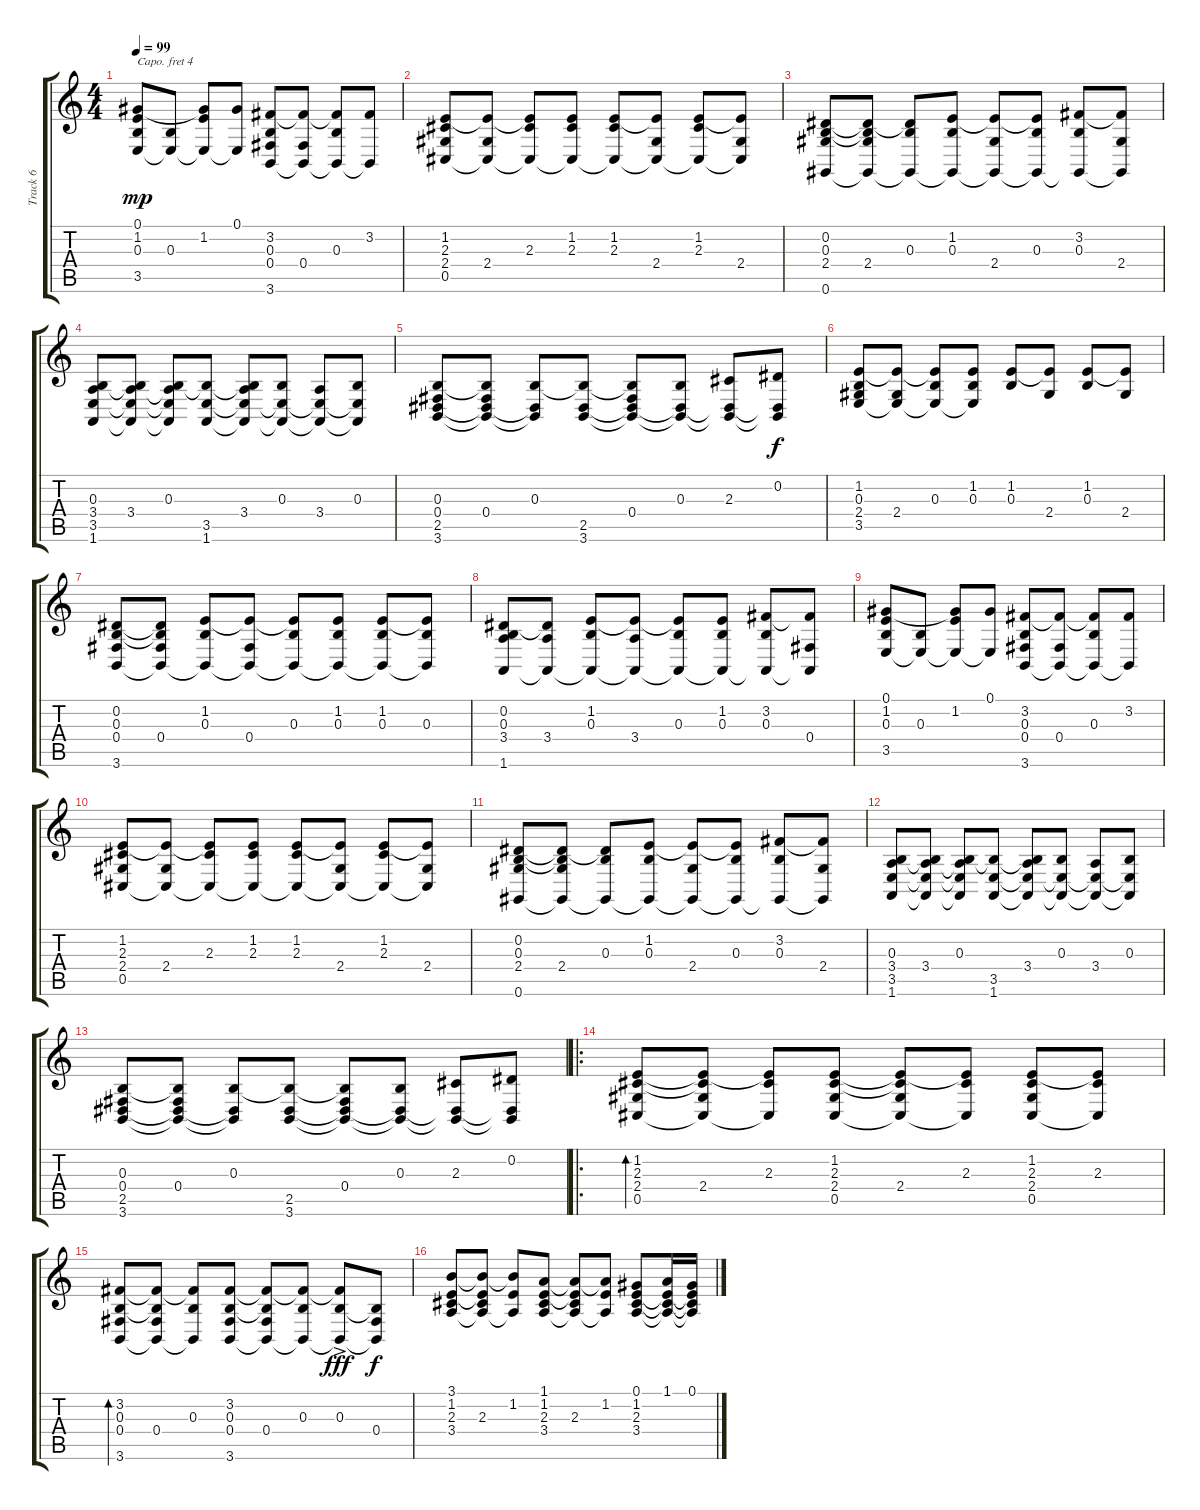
\track ("Track 6" "Track 6") {instrument brightacousticpiano}
\staff {score tabs}
\capo 4
\tuning (E4 B3 G3 D3 A2 E2) {hide}
\ts (4 4)
\tempo 99
\clef g2
\ks c
(0.1 1.2 0.3 3.5).8{dy mp} (0.3 3.5{t}).8 (0.1{t} 1.2 3.5{t}).8 (0.1 3.5{t}).8 (3.2 0.3 0.4 3.6).8 (3.2{t} 0.4 3.6{t}).8 (3.2{t} 0.3 3.6{t}).8 (3.2 3.6{t}).8 |
(1.2 2.3 2.4 0.5).8 (1.2{t} 2.4 0.5{t}).8 (1.2{t} 2.3 0.5{t}).8 (1.2 2.3 0.5{t}).8 (1.2 2.3 0.5{t}).8 (1.2{t} 2.4 0.5{t}).8 (1.2 2.3 0.5{t}).8 (1.2{t} 2.4 0.5{t}).8 |
(0.2 0.3 2.4 0.6).8 (0.2{t} 0.3{t} 2.4 0.6{t}).8 (0.2{t} 0.3 0.6{t}).8 (1.2 0.3 0.6{t}).8 (1.2{t} 2.4 0.6{t}).8 (1.2{t} 0.3 0.6{t}).8 (3.2 0.3 0.6{t}).8 (3.2{t} 2.4 0.6{t}).8 |
(0.3 3.4 3.5 1.6).8 (0.3{t} 3.4 3.5{t} 1.6{t}).8 (0.3 3.4{t} 3.5{t} 1.6{t}).8 (0.3{t} 3.5 1.6).8 (0.3{t} 3.4 3.5{t} 1.6{t}).8 (0.3 3.5{t} 1.6{t}).8 (3.4 3.5{t} 1.6{t}).8 (0.3 3.5{t} 1.6{t}).8 |
(0.3 0.4 2.5 3.6).8 (0.3{t} 0.4 2.5{t} 3.6{t}).8 (0.3 2.5{t} 3.6{t}).8 (0.3{t} 2.5 3.6).8 (0.3{t} 0.4 2.5{t} 3.6{t}).8 (0.3 2.5{t} 3.6{t}).8 (2.3 2.5{t} 3.6{t}).8 (0.2 2.5{t} 3.6{t}).8{dy f} |
(1.2 0.3 2.4 3.5).8 (1.2{t} 2.4 3.5{t}).8 (1.2{t} 0.3 3.5{t}).8 (1.2 0.3 3.5{t}).8 (1.2 0.3).8 (1.2{t} 2.4).8 (1.2 0.3).8 (1.2{t} 2.4).8 |
(0.2 0.3 0.4 3.6).8 (0.2{t} 0.3{t} 0.4 3.6{t}).8 (1.2 0.3 3.6{t}).8 (1.2{t} 0.4 3.6{t}).8 (1.2{t} 0.3 3.6{t}).8 (1.2 0.3 3.6{t}).8 (1.2 0.3 3.6{t}).8 (1.2{t} 0.3 3.6{t}).8 |
(0.2 0.3 3.4 1.6).8 (0.2{t} 3.4 1.6{t}).8 (1.2 0.3 1.6{t}).8 (1.2{t} 3.4 1.6{t}).8 (1.2{t} 0.3 1.6{t}).8 (1.2 0.3 1.6{t}).8 (3.2 0.3 1.6{t}).8 (3.2{t} 0.4 1.6{t}).8 |
(0.1 1.2 0.3 3.5).8 (0.3 3.5{t}).8 (0.1{t} 1.2 3.5{t}).8 (0.1 3.5{t}).8 (3.2 0.3 0.4 3.6).8 (3.2{t} 0.4 3.6{t}).8 (3.2{t} 0.3 3.6{t}).8 (3.2 3.6{t}).8 |
(1.2 2.3 2.4 0.5).8 (1.2{t} 2.4 0.5{t}).8 (1.2{t} 2.3 0.5{t}).8 (1.2 2.3 0.5{t}).8 (1.2 2.3 0.5{t}).8 (1.2{t} 2.4 0.5{t}).8 (1.2 2.3 0.5{t}).8 (1.2{t} 2.4 0.5{t}).8 |
(0.2 0.3 2.4 0.6).8 (0.2{t} 0.3{t} 2.4 0.6{t}).8 (0.2{t} 0.3 0.6{t}).8 (1.2 0.3 0.6{t}).8 (1.2{t} 2.4 0.6{t}).8 (1.2{t} 0.3 0.6{t}).8 (3.2 0.3 0.6{t}).8 (3.2{t} 2.4 0.6{t}).8 |
(0.3 3.4 3.5 1.6).8 (0.3{t} 3.4 3.5{t} 1.6{t}).8 (0.3 3.4{t} 3.5{t} 1.6{t}).8 (0.3{t} 3.5 1.6).8 (0.3{t} 3.4 3.5{t} 1.6{t}).8 (0.3 3.5{t} 1.6{t}).8 (3.4 3.5{t} 1.6{t}).8 (0.3 3.5{t} 1.6{t}).8 |
(0.3 0.4 2.5 3.6).8 (0.3{t} 0.4 2.5{t} 3.6{t}).8 (0.3 2.5{t} 3.6{t}).8 (0.3{t} 2.5 3.6).8 (0.3{t} 0.4 2.5{t} 3.6{t}).8 (0.3 2.5{t} 3.6{t}).8 (2.3 2.5{t} 3.6{t}).8 (0.2 2.5{t} 3.6{t}).8 |
\ro
(1.2 2.3 2.4 0.5).8{bd 480} (1.2{t} 2.3{t} 2.4 0.5{t}).8 (1.2{t} 2.3 0.5{t}).8 (1.2 2.3 2.4 0.5).8 (1.2{t} 2.3{t} 2.4 0.5{t}).8 (1.2{t} 2.3 0.5{t}).8 (1.2 2.3 2.4 0.5).8 (1.2{t} 2.3 0.5{t}).8 |
(3.2 0.3 0.4 3.6).8{bd 480} (3.2{t} 0.3{t} 0.4 3.6{t}).8 (3.2{t} 0.3 3.6{t}).8 (3.2 0.3 0.4 3.6).8 (3.2{t} 0.3{t} 0.4 3.6{t}).8 (3.2{t} 0.3 3.6{t}).8 (3.2{t} 0.3{ac} 3.6{t}).8{dy fff} (0.3{t} 0.4 3.6{t}).8{dy f} |
(3.1 1.2 2.3 3.4).8 (3.1{t} 1.2{t} 2.3 3.4{t}).8 (3.1{t} 1.2 3.4{t}).8 (1.1 1.2 2.3 3.4).8 (1.1{t} 1.2{t} 2.3 3.4{t}).8 (1.1{t} 1.2 3.4{t}).8 (0.1 1.2 2.3 3.4).8 (1.1 1.2{t} 2.3{t} 3.4{t}).16 (0.1 1.2{t} 2.3{t} 3.4{t}).16
